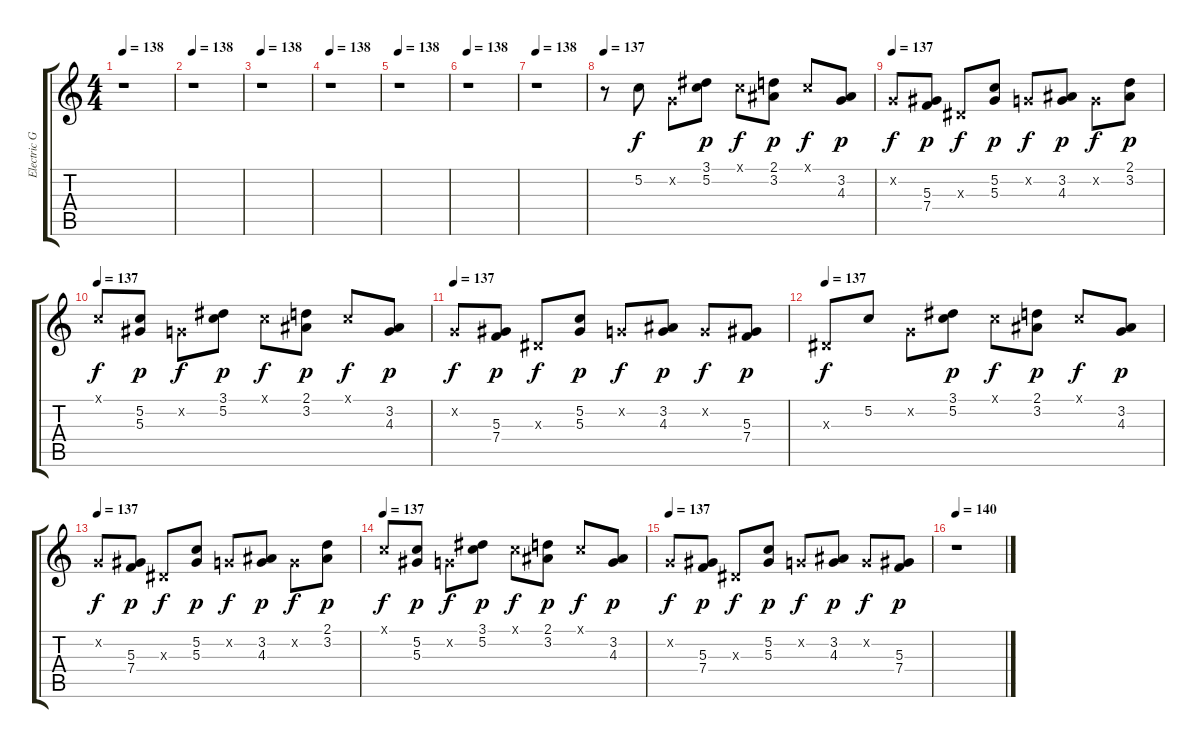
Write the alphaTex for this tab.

\track ("Electric Guitar 4" "Electric G") {instrument distortionguitar}
\staff {score tabs}
\tuning (C4 G3 Eb3 Bb2 F2 C2) {hide}
\ts (4 4)
\tempo 138
\clef g2
\ks c
r.1{dy f} |
\tempo 138
r.1 |
\tempo 138
r.1 |
\tempo 138
r.1 |
\tempo 138
r.1 |
\tempo 138
r.1 |
\tempo 138
r.1 |
\tempo 137
r.8{volume 15 balance 8 instrument overdrivenguitar} 5.2.8 0.2{x}.8 (3.1 5.2).8{dy p} 0.1{x}.8{dy f} (2.1 3.2).8{dy p} 0.1{x}.8{dy f} (3.2 4.3).8{dy p} |
\tempo 137
0.2{x}.8{dy f balance 8 instrument overdrivenguitar} (5.3 7.4).8{dy p} 0.3{x}.8{dy f} (5.2 5.3).8{dy p} 0.2{x}.8{dy f} (3.2 4.3).8{dy p} 0.2{x}.8{dy f} (2.1 3.2).8{dy p} |
\tempo 137
0.1{x}.8{dy f balance 8 instrument overdrivenguitar} (5.2 5.3).8{dy p} 0.2{x}.8{dy f} (3.1 5.2).8{dy p} 0.1{x}.8{dy f} (2.1 3.2).8{dy p} 0.1{x}.8{dy f} (3.2 4.3).8{dy p} |
\tempo 137
0.2{x}.8{dy f balance 8 instrument overdrivenguitar} (5.3 7.4).8{dy p} 0.3{x}.8{dy f} (5.2 5.3).8{dy p} 0.2{x}.8{dy f} (3.2 4.3).8{dy p} 0.2{x}.8{dy f} (5.3 7.4).8{dy p} |
\tempo 137
0.3{x}.8{dy f balance 8 instrument overdrivenguitar} 5.2.8 0.2{x}.8 (3.1 5.2).8{dy p} 0.1{x}.8{dy f} (2.1 3.2).8{dy p} 0.1{x}.8{dy f} (3.2 4.3).8{dy p} |
\tempo 137
0.2{x}.8{dy f balance 8 instrument overdrivenguitar} (5.3 7.4).8{dy p} 0.3{x}.8{dy f} (5.2 5.3).8{dy p} 0.2{x}.8{dy f} (3.2 4.3).8{dy p} 0.2{x}.8{dy f} (2.1 3.2).8{dy p} |
\tempo 137
0.1{x}.8{dy f balance 8 instrument overdrivenguitar} (5.2 5.3).8{dy p} 0.2{x}.8{dy f} (3.1 5.2).8{dy p} 0.1{x}.8{dy f} (2.1 3.2).8{dy p} 0.1{x}.8{dy f} (3.2 4.3).8{dy p} |
\tempo 137
0.2{x}.8{dy f balance 8 instrument overdrivenguitar} (5.3 7.4).8{dy p} 0.3{x}.8{dy f} (5.2 5.3).8{dy p} 0.2{x}.8{dy f} (3.2 4.3).8{dy p} 0.2{x}.8{dy f} (5.3 7.4).8{dy p} |
\tempo 140
r.1
